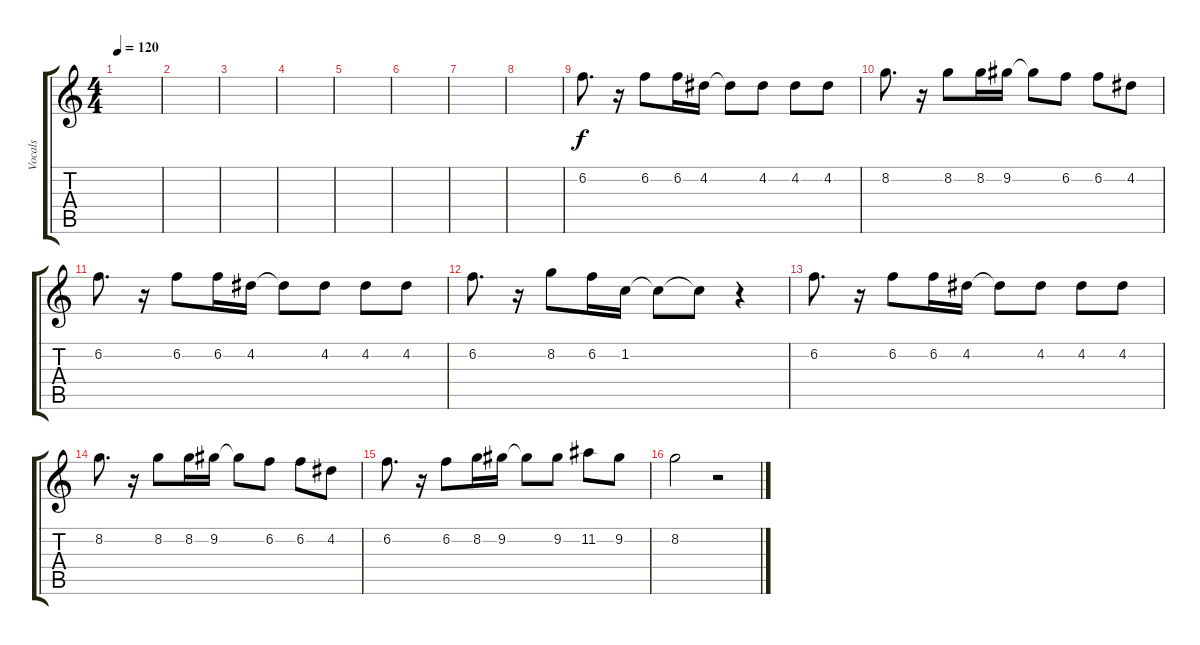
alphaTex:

\track ("Vocals" "Vocals") {instrument distortionguitar}
\staff {score tabs}
\tuning (E4 B3 G3 D3 A2 E2) {hide}
\ts (4 4)
\tempo 120
\clef g2
\ks c
|
|
|
|
|
|
|
|
6.2.8{d} r.16 6.2.8 6.2.16 4.2.16 4.2{t}.8 4.2.8 4.2.8 4.2.8 |
8.2.8{d} r.16 8.2.8 8.2.16 9.2.16 9.2{t}.8 6.2.8 6.2.8 4.2.8 |
6.2.8{d} r.16 6.2.8 6.2.16 4.2.16 4.2{t}.8 4.2.8 4.2.8 4.2.8 |
6.2.8{d} r.16 8.2.8 6.2.16 1.2.16 1.2{t}.8 1.2{t}.8 r.4 |
6.2.8{d} r.16 6.2.8 6.2.16 4.2.16 4.2{t}.8 4.2.8 4.2.8 4.2.8 |
8.2.8{d} r.16 8.2.8 8.2.16 9.2.16 9.2{t}.8 6.2.8 6.2.8 4.2.8 |
6.2.8{d} r.16 6.2.8 8.2.16 9.2.16 9.2{t}.8 9.2.8 11.2.8 9.2.8 |
8.2.2 r.2
